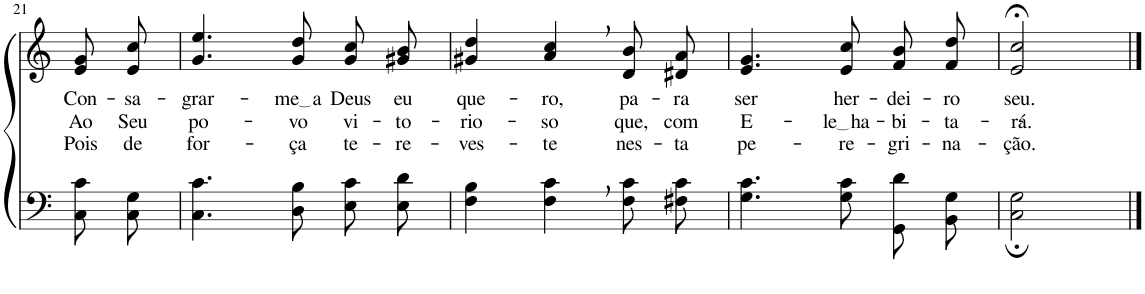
**kern	**kern	**text	**text	**text
*part2	*part1	*part1	*part1	*part1
*staff2	*staff1	*staff1	*staff1	*staff1
*I"Parte III e IV	*I"Parte I e II	*	*	*
!!LO:PB:g=z
*clefF4	*clefG2	*	*	*
*k[]	*k[]	*	*	*
*M3/4	*M3/4	*	*	*
=21	=21	=21	=21	=21
!	!	!LO:LY:b	!LO:LY:b	!LO:LY:b
8C\ 8c\L	8e/ 8g/L	Con-	Ao	Pois
!	!	!LO:LY:b	!LO:LY:b	!LO:LY:b
8C\ 8G\J	8e/ 8cc/J	-sa-	Seu	de
=22	=22	=22	=22	=22
!	!	!LO:LY:b	!LO:LY:b	!LO:LY:b
4.C\ 4.c\	4.g/ 4.ee/	-grar-	po-	for-
!	!	!LO:LY:b	!LO:LY:b	!LO:LY:b
8D\ 8B\	8g/ 8dd/	me a	-vo	-ça
!	!	!LO:LY:b	!LO:LY:b	!LO:LY:b
8E\ 8c\L	8g/ 8cc/L	Deus	vi-	te-
!	!	!LO:LY:b	!LO:LY:b	!LO:LY:b
8E\ 8d\J	8g#X/ 8b/J	eu	-to-	-re-
=23	=23	=23	=23	=23
!	!	!LO:LY:b	!LO:LY:b	!LO:LY:b
4F\ 4B\	4g#X/ 4dd/	que-	-rio-	-ves-
!	!	!LO:LY:b	!LO:LY:b	!LO:LY:b
4F\, 4c\,	4a/, 4cc/,	-ro,	-so	-te
!	!	!LO:LY:b	!LO:LY:b	!LO:LY:b
8F\ 8c\L	8d/ 8b/L	pa-	que,	nes-
!	!	!LO:LY:b	!LO:LY:b	!LO:LY:b
8F#X\ 8c\J	8d#X/ 8a/J	-ra	com	-ta
=24	=24	=24	=24	=24
!	!	!LO:LY:b	!LO:LY:b	!LO:LY:b
4.G\ 4.c\	4.e/ 4.g/	ser	E-	pe-
!	!	!LO:LY:b	!LO:LY:b	!LO:LY:b
8G\ 8c\	8e/ 8cc/	her-	le ha	-re-
!	!	!LO:LY:b	!LO:LY:b	!LO:LY:b
8GG/ 8d/L	8f/ 8b/L	-dei-	-bi-	-gri-
!	!	!LO:LY:b	!LO:LY:b	!LO:LY:b
8BB/ 8G/J	8f/ 8dd/J	-ro	-ta-	-na-
=25	=25	=25	=25	=25
!	!	!LO:LY:b	!LO:LY:b	!LO:LY:b
2C\; 2G\;	2e/;< 2cc/;<	seu.	-rá.-	-ção.
==	==	==	==	==
*-	*-	*-	*-	*-
